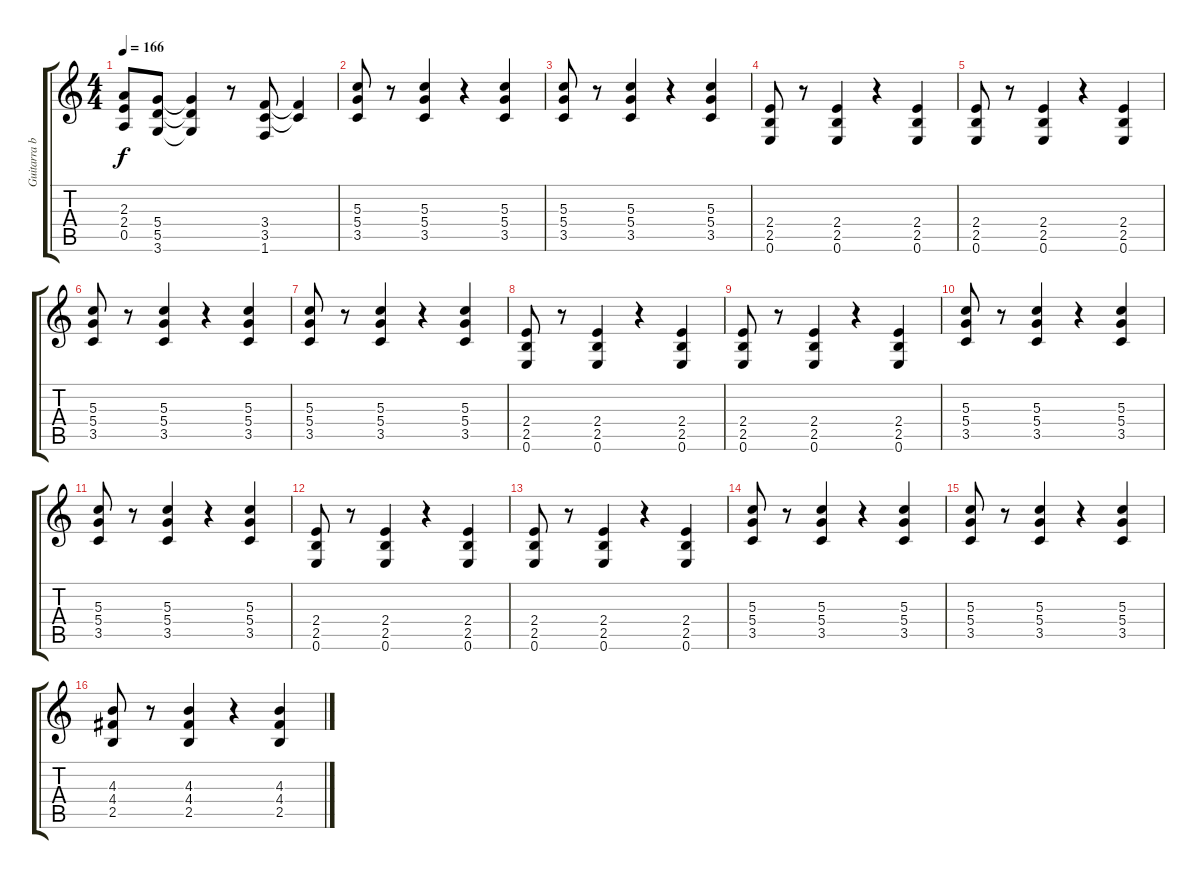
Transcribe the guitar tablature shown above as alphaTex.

\track ("Guitarra base" "Guitarra b") {instrument overdrivenguitar}
\staff {score tabs}
\tuning (E4 B3 G3 D3 A2 E2) {hide}
\ts (4 4)
\tempo 166
\clef g2
\ks c
(2.3{t} 2.4{t} 0.5{t}).8{dy f} (5.4 5.5 3.6).8 (5.4{t} 5.5{t} 3.6{t}).4 r.8 (3.4 3.5 1.6).8 (3.4{t} 3.5{t}).4 |
(5.3 5.4 3.5).8 r.8 (5.3 5.4 3.5).4 r.4 (5.3 5.4 3.5).4 |
(5.3 5.4 3.5).8 r.8 (5.3 5.4 3.5).4 r.4 (5.3 5.4 3.5).4 |
(2.4 2.5 0.6).8 r.8 (2.4 2.5 0.6).4 r.4 (2.4 2.5 0.6).4 |
(2.4 2.5 0.6).8 r.8 (2.4 2.5 0.6).4 r.4 (2.4 2.5 0.6).4 |
(5.3 5.4 3.5).8 r.8 (5.3 5.4 3.5).4 r.4 (5.3 5.4 3.5).4 |
(5.3 5.4 3.5).8 r.8 (5.3 5.4 3.5).4 r.4 (5.3 5.4 3.5).4 |
(2.4 2.5 0.6).8 r.8 (2.4 2.5 0.6).4 r.4 (2.4 2.5 0.6).4 |
(2.4 2.5 0.6).8 r.8 (2.4 2.5 0.6).4 r.4 (2.4 2.5 0.6).4 |
(5.3 5.4 3.5).8 r.8 (5.3 5.4 3.5).4 r.4 (5.3 5.4 3.5).4 |
(5.3 5.4 3.5).8 r.8 (5.3 5.4 3.5).4 r.4 (5.3 5.4 3.5).4 |
(2.4 2.5 0.6).8 r.8 (2.4 2.5 0.6).4 r.4 (2.4 2.5 0.6).4 |
(2.4 2.5 0.6).8 r.8 (2.4 2.5 0.6).4 r.4 (2.4 2.5 0.6).4 |
(5.3 5.4 3.5).8 r.8 (5.3 5.4 3.5).4 r.4 (5.3 5.4 3.5).4 |
(5.3 5.4 3.5).8 r.8 (5.3 5.4 3.5).4 r.4 (5.3 5.4 3.5).4 |
(4.3 4.4 2.5).8 r.8 (4.3 4.4 2.5).4 r.4 (4.3 4.4 2.5).4
